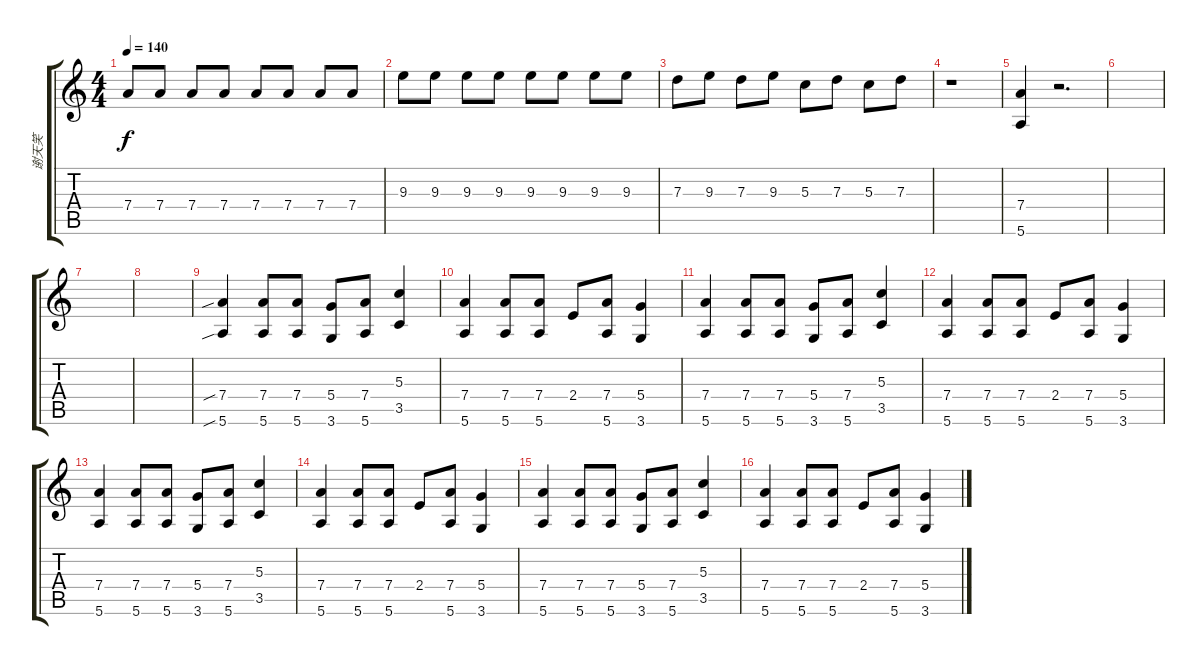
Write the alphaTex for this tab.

\track ("谢天笑" "谢天笑") {instrument distortionguitar}
\staff {score tabs}
\tuning (E4 B3 G3 D3 A2 E2) {hide}
\ts (4 4)
\tempo 140
\clef g2
\ks c
7.4.8{dy f} 7.4.8 7.4.8 7.4.8 7.4.8 7.4.8 7.4.8 7.4.8 |
9.3.8 9.3.8 9.3.8 9.3.8 9.3.8 9.3.8 9.3.8 9.3.8 |
7.3.8 9.3.8 7.3.8 9.3.8 5.3.8 7.3.8 5.3.8 7.3.8 |
r.1 |
(7.4 5.6).4 r.2{d} |
|
|
|
(7.4{sib} 5.6{sib}).4 (7.4 5.6).8 (7.4 5.6).8 (5.4 3.6).8 (7.4 5.6).8 (5.3 3.5).4 |
(7.4 5.6).4 (7.4 5.6).8 (7.4 5.6).8 2.4.8 (7.4 5.6).8 (5.4 3.6).4 |
(7.4 5.6).4 (7.4 5.6).8 (7.4 5.6).8 (5.4 3.6).8 (7.4 5.6).8 (5.3 3.5).4 |
(7.4 5.6).4 (7.4 5.6).8 (7.4 5.6).8 2.4.8 (7.4 5.6).8 (5.4 3.6).4 |
(7.4 5.6).4 (7.4 5.6).8 (7.4 5.6).8 (5.4 3.6).8 (7.4 5.6).8 (5.3 3.5).4 |
(7.4 5.6).4 (7.4 5.6).8 (7.4 5.6).8 2.4.8 (7.4 5.6).8 (5.4 3.6).4 |
(7.4 5.6).4 (7.4 5.6).8 (7.4 5.6).8 (5.4 3.6).8 (7.4 5.6).8 (5.3 3.5).4 |
(7.4 5.6).4 (7.4 5.6).8 (7.4 5.6).8 2.4.8 (7.4 5.6).8 (5.4 3.6).4
